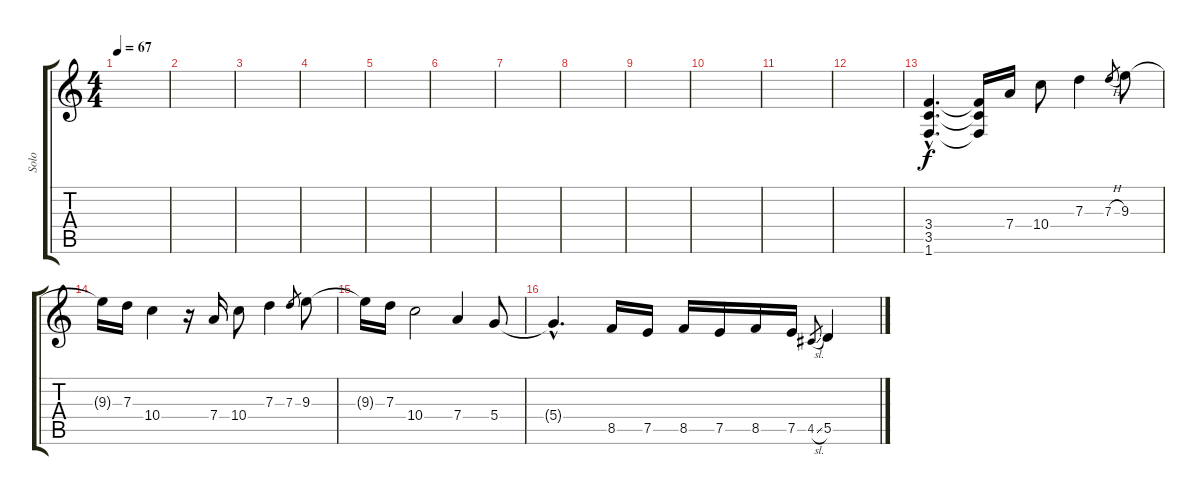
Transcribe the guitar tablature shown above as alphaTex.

\track ("Solo" "Solo") {instrument overdrivenguitar}
\staff {score tabs}
\tuning (E4 B3 G3 D3 A2 E2) {hide}
\ts (4 4)
\tempo 67
\clef g2
\ks c
|
|
|
|
|
|
|
|
|
|
|
|
(3.4{hac} 3.5{hac} 1.6{hac}).4{d} (3.4{t} 3.5{t} 1.6{t}).16 7.4.16 10.4.8 7.3.4 7.3{h}.8{gr} 9.3.8 |
9.3{t}.16 7.3.16 10.4.4 r.16 7.4.16 10.4.8 7.3.4 7.3.8{gr} 9.3.8 |
9.3{t}.16 7.3.16 10.4.2 7.4.4 5.4.8 |
5.4{hac t}.4{d} 8.5.16 7.5.16 8.5.16 7.5.16 8.5.16 7.5.16 4.5{sl}.8{gr} 5.5.4
